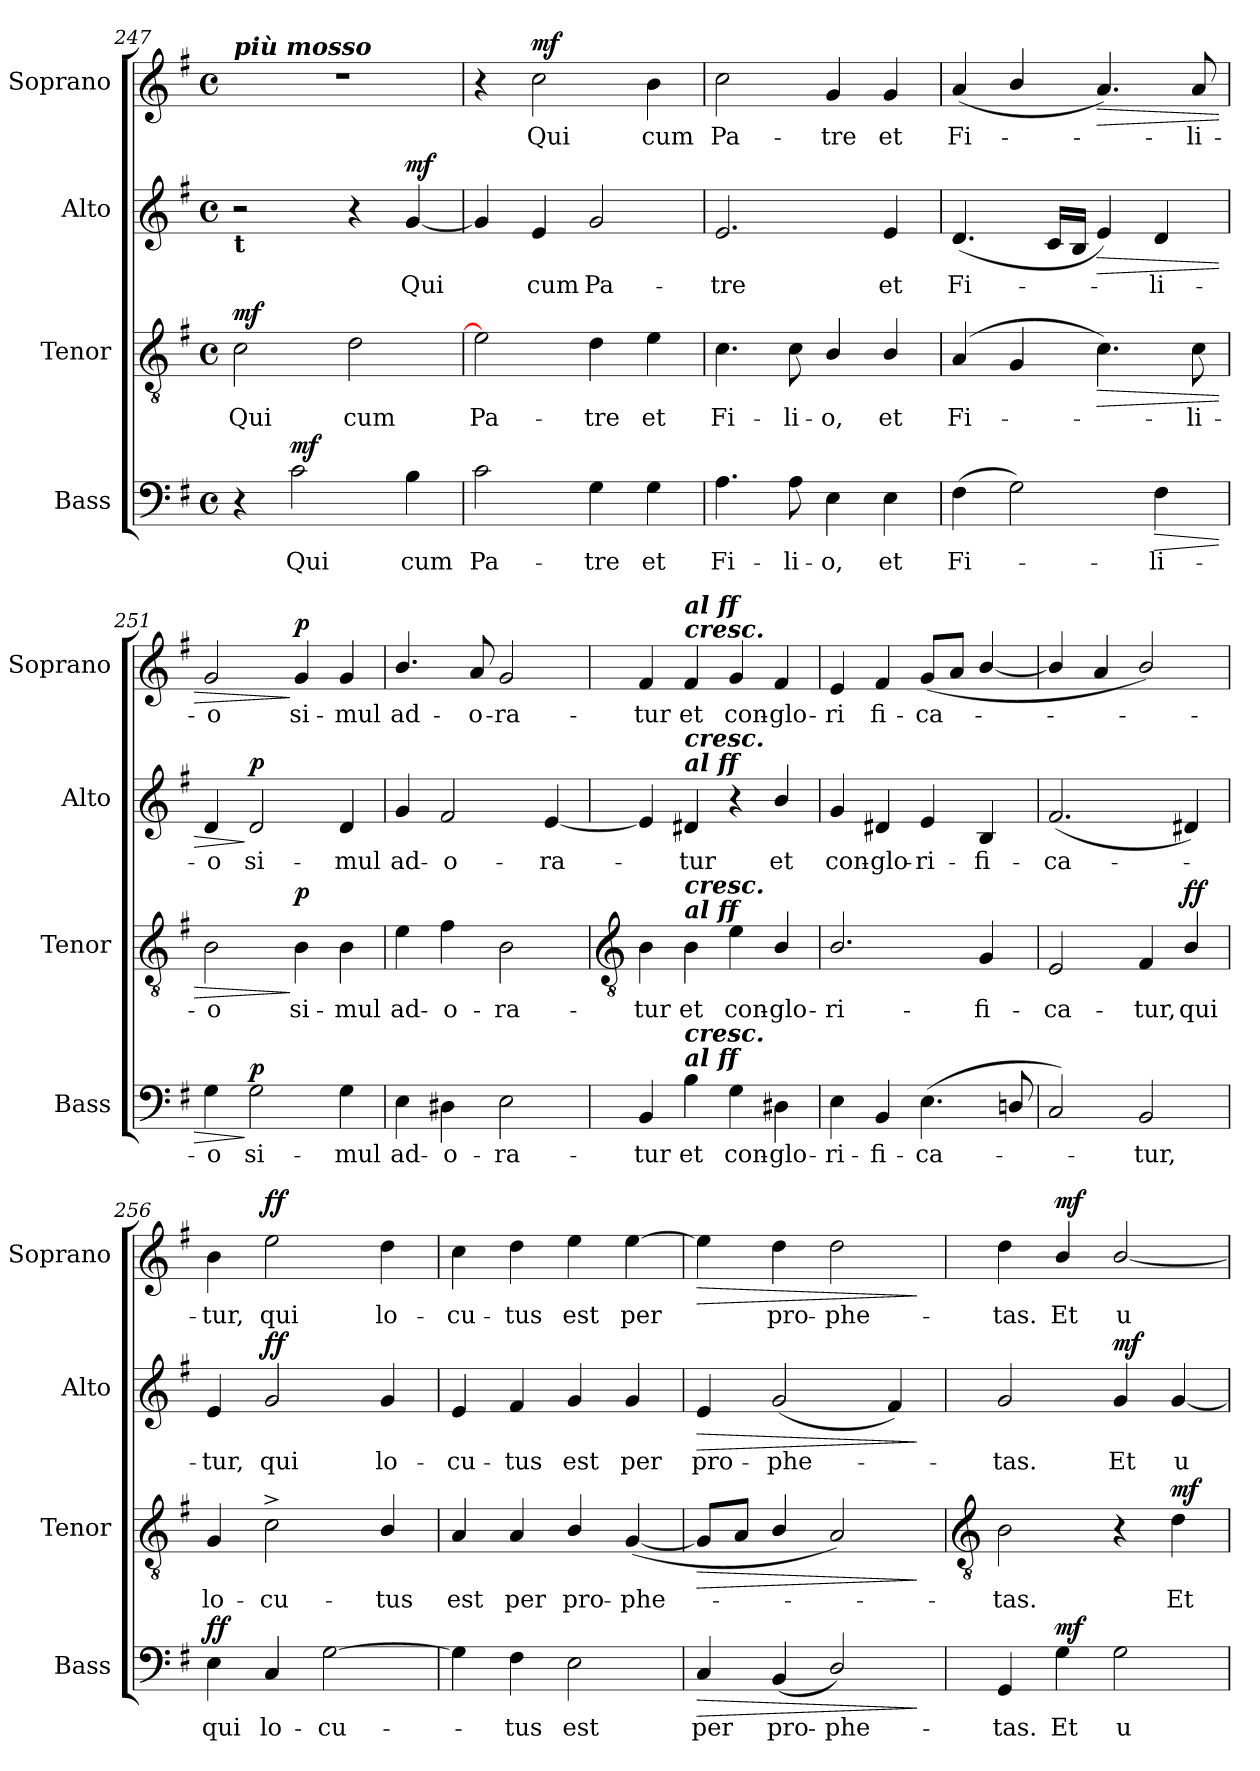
**kern	**text	**dynam	**kern	**text	**dynam	**kern	**text	**dynam	**kern	**text	**dynam
*part4	*part4	*part4	*part3	*part3	*part3	*part2	*part2	*part2	*part1	*part1	*part1
*staff4	*staff4	*staff4	*staff3	*staff3	*staff3	*staff2	*staff2	*staff2	*staff1	*staff1	*staff1
*I"Bass	*	*	*I"Tenor	*	*	*I"Alto	*	*	*I"Soprano	*	*
*I'Bass	*	*	*I'Tenor	*	*	*I'Alto	*	*	*I'Soprano	*	*
!!LO:LB:g=z
*clefF4	*	*	*clefGv2	*	*	*clefG2	*	*	*clefG2	*	*
*k[f#]	*	*	*k[f#]	*	*	*k[f#]	*	*	*k[f#]	*	*
*G:	*	*	*G:	*	*	*G:	*	*	*G:	*	*
*M4/4	*	*	*M4/4	*	*	*M4/4	*	*	*M4/4	*	*
*met(c)	*	*	*met(c)	*	*	*met(c)	*	*	*met(c)	*	*
*MM84	*	*	*MM84	*	*	*MM84	*	*	*MM84	*	*
=247	=247	=247	=247	=247	=247	=247	=247	=247	=247	=247	=247
!	!	!	!	!	!	!	!	!	!LO:TX:a:Bi:t=più mosso	!	!
!	!	!	!	!	!	!LO:TX:b:B:t=t	!	!	!	!	!
!	!	!	!	!LO:LY:b	!LO:DY:b	!	!	!	!	!	!
4r	.	.	2c	Qui	mf	2r	.	.	1r	.	.
!	!LO:LY:b	!LO:DY:b	!	!	!	!	!	!	!	!	!
2c	Qui	mf	.	.	.	.	.	.	.	.	.
!	!	!	!	!LO:LY:b	!	!	!	!	!	!	!
.	.	.	2d	cum	.	4r	.	.	.	.	.
!	!LO:LY:b	!	!	!	!	!	!LO:LY:b	!LO:DY:b	!	!	!
4B	cum	.	.	.	.	[4g	Qui	mf	.	.	.
=248	=248	=248	=248	=248	=248	=248	=248	=248	=248	=248	=248
!	!LO:LY:b	!	!	!LO:LY:b	!	!	!	!	!	!	!
2c	Pa-	.	2e]	Pa-	.	4g]	.	.	4r	.	.
!	!	!	!	!	!	!	!LO:LY:b	!	!	!LO:LY:b	!LO:DY:b
.	.	.	.	.	.	4e	cum	.	2cc	Qui	mf
!	!LO:LY:b	!	!	!LO:LY:b	!	!	!LO:LY:b	!	!	!	!
4G	-tre	.	4d	-tre	.	2g	Pa-	.	.	.	.
!	!LO:LY:b	!	!	!LO:LY:b	!	!	!	!	!	!LO:LY:b	!
4G	et	.	4e	et	.	.	.	.	4b	cum	.
=249	=249	=249	=249	=249	=249	=249	=249	=249	=249	=249	=249
!	!LO:LY:b	!	!	!LO:LY:b	!	!	!LO:LY:b	!	!	!LO:LY:b	!
4.A	Fi-	.	4.c	Fi-	.	2.e	-tre	.	2cc	Pa-	.
!	!LO:LY:b	!	!	!LO:LY:b	!	!	!	!	!	!	!
8A	-li-	.	8c	-li-	.	.	.	.	.	.	.
!	!LO:LY:b	!	!	!LO:LY:b	!	!	!	!	!	!LO:LY:b	!
4E	-o,	.	4B/	-o,	.	.	.	.	4g	-tre	.
!	!LO:LY:b	!	!	!LO:LY:b	!	!	!LO:LY:b	!	!	!LO:LY:b	!
4E	et	.	4B/	et	.	4e	et	.	4g	et	.
=250	=250	=250	=250	=250	=250	=250	=250	=250	=250	=250	=250
!	!LO:LY:b	!	!	!LO:LY:b	!	!	!LO:LY:b	!	!	!LO:LY:b	!
(>4F#	Fi-	.	(<4A	Fi-	.	(<4.d	Fi-	.	(<4a	Fi-	.
2G)	.	.	4G	.	.	.	.	.	4b/	.	.
.	.	.	.	.	.	16cLL	.	.	.	.	.
.	.	.	.	.	.	16BJJ	.	.	.	.	.
!	!	!	!	!	!LO:HP:b	!	!	!LO:HP:b	!	!	!LO:HP:b
.	.	.	4.c)	.	>	4e)	.	>	4.a)	.	>
!	!LO:LY:b	!LO:HP:b	!	!	!	!	!LO:LY:b	!	!	!	!
4F#	li-	>	.	.	.	4d	li-	.	.	.	.
!	!	!	!	!LO:LY:b	!	!	!	!	!	!LO:LY:b	!
.	.	.	8c	li-	.	.	.	.	8a	li-	.
=251	=251	=251	=251	=251	=251	=251	=251	=251	=251	=251	=251
!	!LO:LY:b	!	!	!LO:LY:b	!	!	!LO:LY:b	!	!	!LO:LY:b	!
4G	-o	.	2B	-o	.	4d	-o	.	2g	-o	.
!	!LO:LY:b	!LO:DY:n=1:b	!	!	!	!	!LO:LY:b	!LO:DY:n=1:b	!	!	!
2G	si-	] p	.	.	.	2d	si-	] p	.	.	.
!	!	!	!	!LO:LY:b	!LO:DY:n=1:b	!	!	!	!	!LO:LY:b	!LO:DY:n=1:b
.	.	.	4B	si-	] p	.	.	.	4g	si-	] p
!	!LO:LY:b	!	!	!LO:LY:b	!	!	!LO:LY:b	!	!	!LO:LY:b	!
4G	-mul	.	4B	-mul	.	4d	-mul	.	4g	-mul	.
=252	=252	=252	=252	=252	=252	=252	=252	=252	=252	=252	=252
!	!LO:LY:b	!	!	!LO:LY:b	!	!	!LO:LY:b	!	!	!LO:LY:b	!
4E	ad-	.	4e	ad-	.	4g	ad-	.	4.b/	ad-	.
!	!LO:LY:b	!	!	!LO:LY:b	!	!	!LO:LY:b	!	!	!	!
4D#X	-o-	.	4f#	-o-	.	2f#	-o-	.	.	.	.
!	!	!	!	!	!	!	!	!	!	!LO:LY:b	!
.	.	.	.	.	.	.	.	.	8a	-o-	.
!	!LO:LY:b	!	!	!LO:LY:b	!	!	!	!	!	!LO:LY:b	!
2E	-ra-	.	2B	-ra-	.	.	.	.	2g	-ra-	.
!	!	!	!	!	!	!	!LO:LY:b	!	!	!	!
.	.	.	.	.	.	[4e	-ra-	.	.	.	.
!!LO:LB:g=z
=253	=253	=253	=253	=253	=253	=253	=253	=253	=253	=253	=253
*	*	*	*clefGv2	*	*	*	*	*	*	*	*
!	!LO:LY:b	!	!	!LO:LY:b	!	!	!	!	!	!LO:LY:b	!
4BB	-tur	.	4B	-tur	.	4e]	.	.	4f#	-tur	.
!	!	!	!	!	!	!	!	!	!LO:TX:a:Bi:t=cresc.	!	!
!	!	!	!	!	!	!	!	!	!LO:TX:a:Bi:t=al ff	!	!
!	!	!	!	!	!	!LO:TX:a:Bi:t=al ff	!	!	!	!	!
!	!	!	!	!	!	!LO:TX:a:Bi:t=cresc.	!	!	!	!	!
!	!	!	!LO:TX:a:Bi:t=al ff	!	!	!	!	!	!	!	!
!	!	!	!LO:TX:a:Bi:t=cresc.	!	!	!	!	!	!	!	!
!LO:TX:a:Bi:t=al ff	!	!	!	!	!	!	!	!	!	!	!
!LO:TX:a:Bi:t=cresc.	!	!	!	!	!	!	!	!	!	!	!
!	!LO:LY:b	!	!	!LO:LY:b	!	!	!LO:LY:b	!	!	!LO:LY:b	!
4B	et	.	4B	et	.	4d#X	tur	.	4f#	et	.
!	!LO:LY:b	!	!	!LO:LY:b	!	!	!	!	!	!LO:LY:b	!
4G	con-	.	4e	con-	.	4r	.	.	4g	con-	.
!	!LO:LY:b	!	!	!LO:LY:b	!	!	!LO:LY:b	!	!	!LO:LY:b	!
4D#X	-glo-	.	4B/	-glo-	.	4b/	et	.	4f#	-glo-	.
=254	=254	=254	=254	=254	=254	=254	=254	=254	=254	=254	=254
!	!LO:LY:b	!	!	!LO:LY:b	!	!	!LO:LY:b	!	!	!LO:LY:b	!
4E	-ri-	.	2.B/	-ri-	.	4g	con-	.	4e	-ri	.
!	!LO:LY:b	!	!	!	!	!	!LO:LY:b	!	!	!LO:LY:b	!
4BB	-fi-	.	.	.	.	4d#X	-glo-	.	4f#	fi-	.
!	!LO:LY:b	!	!	!	!	!	!LO:LY:b	!	!	!LO:LY:b	!
(<4.E\	-ca-	.	.	.	.	4e	-ri-	.	(<8gL	-ca-	.
.	.	.	.	.	.	.	.	.	8aJ	.	.
!	!	!	!	!LO:LY:b	!	!	!LO:LY:b	!	!	!	!
.	.	.	4G	-fi-	.	4B	-fi-	.	[4b/	.	.
8Dn/	.	.	.	.	.	.	.	.	.	.	.
=255	=255	=255	=255	=255	=255	=255	=255	=255	=255	=255	=255
!	!	!	!	!LO:LY:b	!	!	!LO:LY:b	!	!	!	!
2C)	.	.	2E	-ca-	.	(<2.f#	-ca-	.	4b/]	.	.
.	.	.	.	.	.	.	.	.	4a	.	.
!	!LO:LY:b	!	!	!LO:LY:b	!	!	!	!	!	!	!
2BB	tur,	.	4F#	-tur,	.	.	.	.	2b/)	.	.
!	!	!	!	!LO:LY:b	!LO:DY:b	!	!	!	!	!	!
.	.	.	4B/	qui	ff	4d#X)	.	.	.	.	.
=256	=256	=256	=256	=256	=256	=256	=256	=256	=256	=256	=256
!	!LO:LY:b	!LO:DY:b	!	!LO:LY:b	!	!	!LO:LY:b	!	!	!LO:LY:b	!
4E	qui	ff	4G	lo-	.	4e	tur,	.	4b	tur,	.
!	!LO:LY:b	!	!	!LO:LY:b	!	!	!LO:LY:b	!LO:DY:b	!	!LO:LY:b	!LO:DY:b
4C	lo-	.	2c^	-cu-	.	2g	qui	ff	2ee	qui	ff
!	!LO:LY:b	!	!	!	!	!	!	!	!	!	!
[2G	-cu-	.	.	.	.	.	.	.	.	.	.
!	!	!	!	!LO:LY:b	!	!	!LO:LY:b	!	!	!LO:LY:b	!
.	.	.	4B/	-tus	.	4g	lo-	.	4dd	lo-	.
=257	=257	=257	=257	=257	=257	=257	=257	=257	=257	=257	=257
!	!	!	!	!LO:LY:b	!	!	!LO:LY:b	!	!	!LO:LY:b	!
4G]	.	.	4A	est	.	4e	-cu-	.	4cc	-cu-	.
!	!LO:LY:b	!	!	!LO:LY:b	!	!	!LO:LY:b	!	!	!LO:LY:b	!
4F#	tus	.	4A	per	.	4f#	-tus	.	4dd	-tus	.
!	!LO:LY:b	!	!	!LO:LY:b	!	!	!LO:LY:b	!	!	!LO:LY:b	!
2E	est	.	4B/	pro-	.	4g	est	.	4ee	est	.
!	!	!	!	!LO:LY:b	!	!	!LO:LY:b	!	!	!LO:LY:b	!
.	.	.	(<[4G	-phe-	.	4g	per	.	[4ee	per	.
=258	=258	=258	=258	=258	=258	=258	=258	=258	=258	=258	=258
!	!LO:LY:b	!LO:HP:b	!	!	!LO:HP:b	!	!LO:LY:b	!LO:HP:b	!	!	!LO:HP:b
4C	per	>	8GL]	.	>	4e	pro-	>	4ee]	.	>
.	.	.	8AJ	.	.	.	.	.	.	.	.
!	!LO:LY:b	!	!	!	!	!	!LO:LY:b	!	!	!LO:LY:b	!
(<4BB	pro-	.	4B/	.	.	(<2g	-phe-	.	4dd	pro-	.
!	!LO:LY:b	!	!	!	!	!	!	!	!	!LO:LY:b	!
2D/)	-phe-	.	2A)	.	.	.	.	.	2dd	-phe-	.
.	.	.	.	.	.	4f#)	.	.	.	.	.
.	.	]	.	.	]	.	.	]	.	.	]
!!LO:LB:g=z
=259	=259	=259	=259	=259	=259	=259	=259	=259	=259	=259	=259
*	*	*	*clefGv2	*	*	*	*	*	*	*	*
!	!LO:LY:b	!	!	!LO:LY:b	!	!	!LO:LY:b	!	!	!LO:LY:b	!
4GG	-tas.	.	2B	tas.	.	2g/	tas.	.	4dd	-tas.	.
!	!LO:LY:b	!LO:DY:b	!	!	!	!	!	!	!	!LO:LY:b	!LO:DY:b
4G	Et	mf	.	.	.	.	.	.	4b/	Et	mf
!	!LO:LY:b	!	!	!	!	!	!LO:LY:b	!LO:DY:b	!	!LO:LY:b	!
2G	u-	.	4r	.	.	4g	Et	mf	[2b/	u-	.
!	!	!	!	!LO:LY:b	!LO:DY:b	!	!LO:LY:b	!	!	!	!
.	.	.	4d	Et	mf	[4g	u-	.	.	.	.
=	=	=	=	=	=	=	=	=	=	=	=
*-	*-	*-	*-	*-	*-	*-	*-	*-	*-	*-	*-
